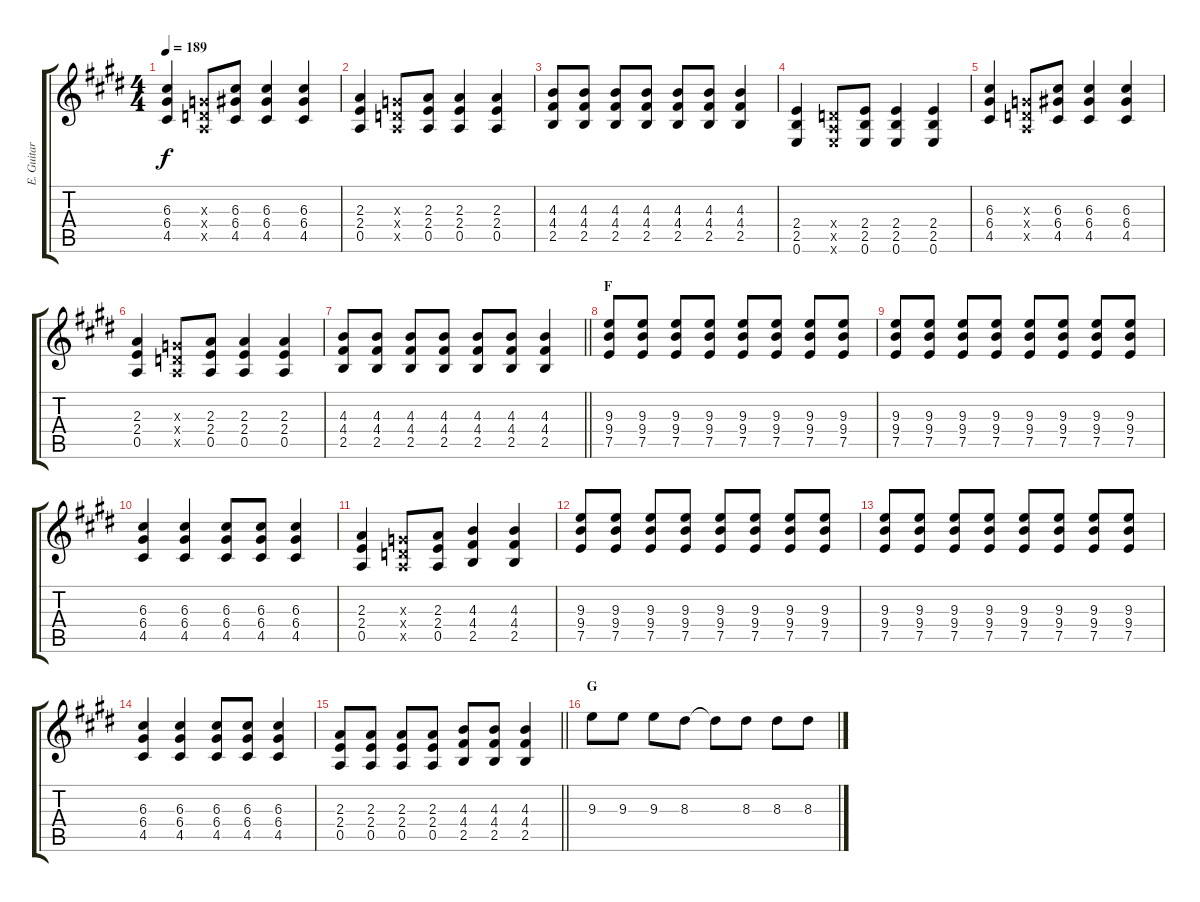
\track ("E. Guitar II" "E. Guitar ") {instrument overdrivenguitar}
\staff {score tabs}
\tuning (E4 B3 G3 D3 A2 E2) {hide}
\ts (4 4)
\tempo 189
\clef g2
\ks e
(6.3 6.4 4.5).4{dy f} (0.3{x} 0.4{x} 0.5{x}).8 (6.3 6.4 4.5).8 (6.3 6.4 4.5).4 (6.3 6.4 4.5).4 |
(2.3 2.4 0.5).4 (0.3{x} 0.4{x} 0.5{x}).8 (2.3 2.4 0.5).8 (2.3 2.4 0.5).4 (2.3 2.4 0.5).4 |
(4.3 4.4 2.5).8 (4.3 4.4 2.5).8 (4.3 4.4 2.5).8 (4.3 4.4 2.5).8 (4.3 4.4 2.5).8 (4.3 4.4 2.5).8 (4.3 4.4 2.5).4 |
(2.4 2.5 0.6).4 (0.4{x} 0.5{x} 0.6{x}).8 (2.4 2.5 0.6).8 (2.4 2.5 0.6).4 (2.4 2.5 0.6).4 |
(6.3 6.4 4.5).4 (0.3{x} 0.4{x} 0.5{x}).8 (6.3 6.4 4.5).8 (6.3 6.4 4.5).4 (6.3 6.4 4.5).4 |
(2.3 2.4 0.5).4 (0.3{x} 0.4{x} 0.5{x}).8 (2.3 2.4 0.5).8 (2.3 2.4 0.5).4 (2.3 2.4 0.5).4 |
\barLineRight lightlight
(4.3 4.4 2.5).8 (4.3 4.4 2.5).8 (4.3 4.4 2.5).8 (4.3 4.4 2.5).8 (4.3 4.4 2.5).8 (4.3 4.4 2.5).8 (4.3 4.4 2.5).4 |
\section ("" "F")
(9.3 9.4 7.5).8 (9.3 9.4 7.5).8 (9.3 9.4 7.5).8 (9.3 9.4 7.5).8 (9.3 9.4 7.5).8 (9.3 9.4 7.5).8 (9.3 9.4 7.5).8 (9.3 9.4 7.5).8 |
(9.3 9.4 7.5).8 (9.3 9.4 7.5).8 (9.3 9.4 7.5).8 (9.3 9.4 7.5).8 (9.3 9.4 7.5).8 (9.3 9.4 7.5).8 (9.3 9.4 7.5).8 (9.3 9.4 7.5).8 |
(6.3 6.4 4.5).4 (6.3 6.4 4.5).4 (6.3 6.4 4.5).8 (6.3 6.4 4.5).8 (6.3 6.4 4.5).4 |
(2.3 2.4 0.5).4 (0.3{x} 0.4{x} 0.5{x}).8 (2.3 2.4 0.5).8 (4.3 4.4 2.5).4 (4.3 4.4 2.5).4 |
(9.3 9.4 7.5).8 (9.3 9.4 7.5).8 (9.3 9.4 7.5).8 (9.3 9.4 7.5).8 (9.3 9.4 7.5).8 (9.3 9.4 7.5).8 (9.3 9.4 7.5).8 (9.3 9.4 7.5).8 |
(9.3 9.4 7.5).8 (9.3 9.4 7.5).8 (9.3 9.4 7.5).8 (9.3 9.4 7.5).8 (9.3 9.4 7.5).8 (9.3 9.4 7.5).8 (9.3 9.4 7.5).8 (9.3 9.4 7.5).8 |
(6.3 6.4 4.5).4 (6.3 6.4 4.5).4 (6.3 6.4 4.5).8 (6.3 6.4 4.5).8 (6.3 6.4 4.5).4 |
\barLineRight lightlight
(2.3 2.4 0.5).8 (2.3 2.4 0.5).8 (2.3 2.4 0.5).8 (2.3 2.4 0.5).8 (4.3 4.4 2.5).8 (4.3 4.4 2.5).8 (4.3 4.4 2.5).4 |
\section ("" "G")
9.3.8 9.3.8 9.3.8 8.3.8 8.3{t}.8 8.3.8 8.3.8 8.3.8
